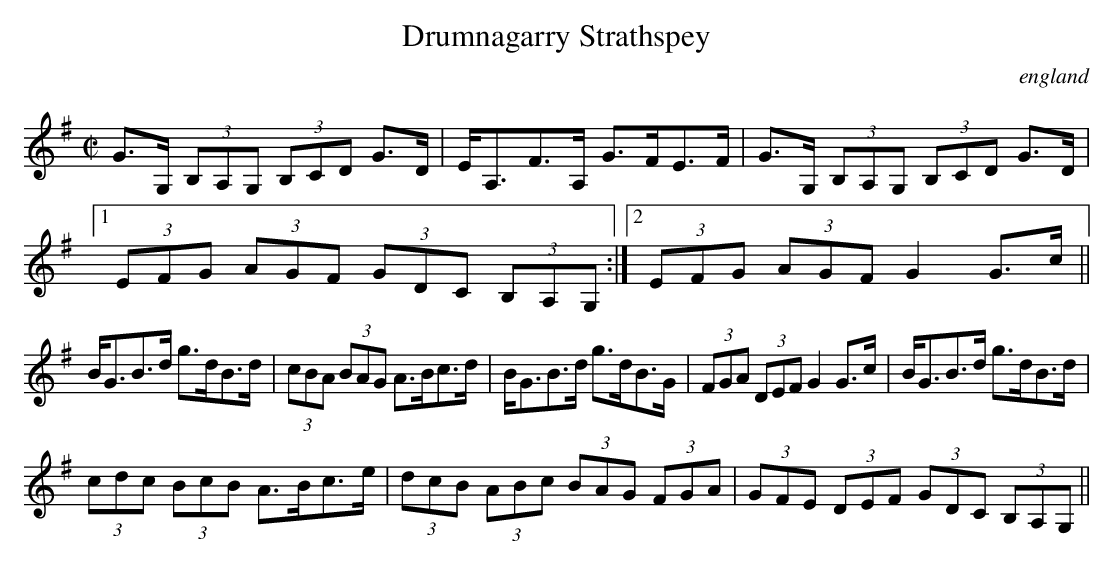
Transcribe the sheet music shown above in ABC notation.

X:1
T:Drumnagarry Strathspey
O:england
M:C|
K:G
G>G, (3B,A,G, (3B,CD G>D|E<A,F>A, G>FE>F|G>G, (3B,A,G, (3B,CD G>D|
[1 (3EFG (3AGF (3GDC (3B,A,G,:|2 (3EFG (3AGF G2G>c||
B<GB>d g>dB>d|(3cBA (3BAG A>Bc>d|B<GB>d g>dB>G|(3FGA (3DEF G2G>c|B<GB>d g>dB>d|
(3cdc (3BcB A>Bc>e|(3dcB (3ABc (3BAG (3FGA|(3GFE (3DEF (3GDC (3B,A,G,||
